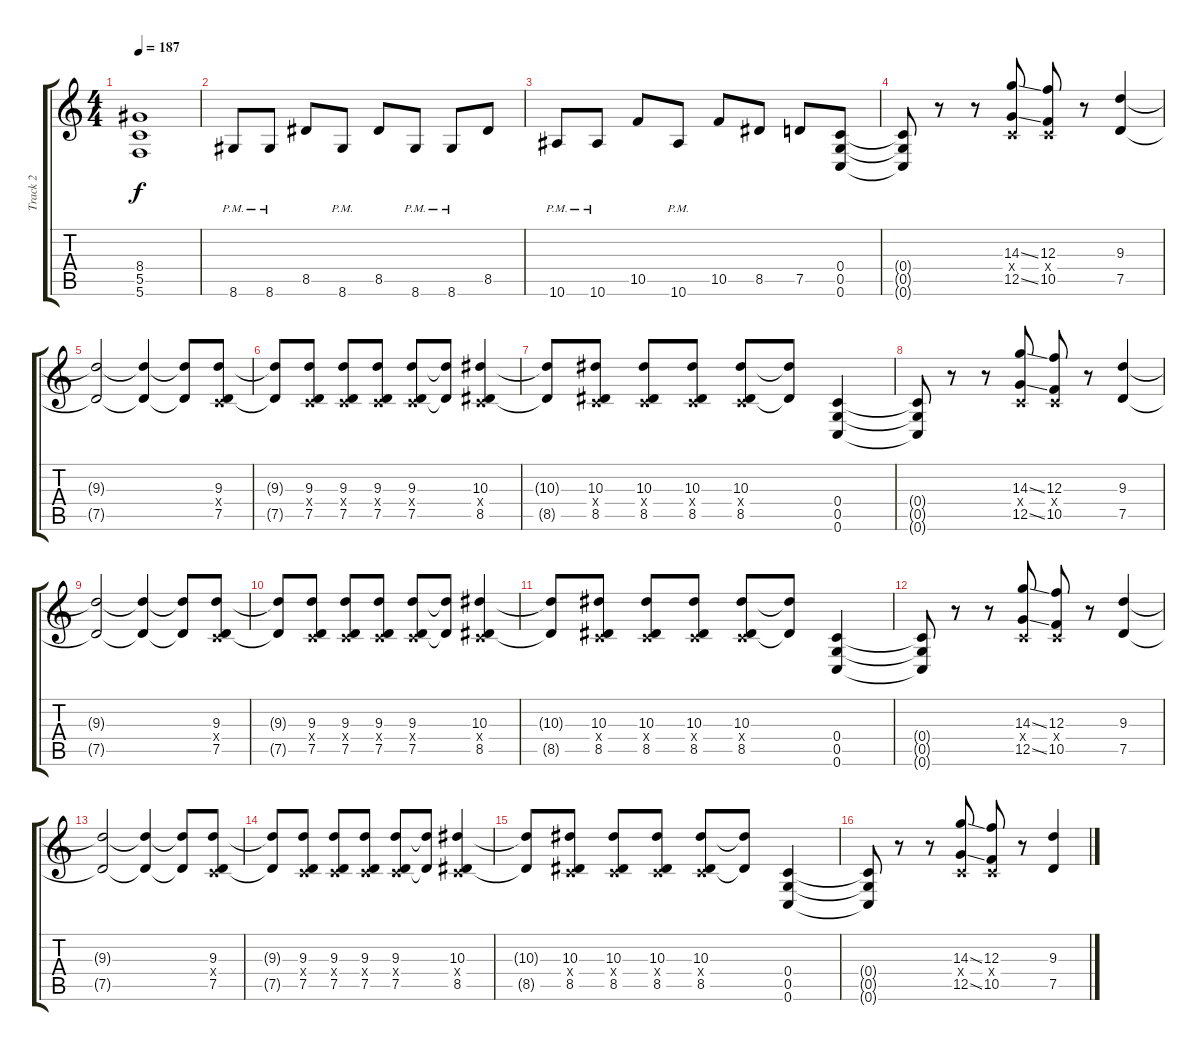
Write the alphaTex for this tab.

\track ("Track 2" "Track 2") {instrument distortionguitar}
\staff {score tabs}
\tuning (D4 A3 F3 C3 G2 C2) {hide}
\ts (4 4)
\tempo 187
\clef g2
\ks c
(8.4{t} 5.5{t} 5.6{t}).1{dy f} |
8.6{pm}.8 8.6{pm}.8 8.5.8 8.6{pm}.8 8.5.8 8.6{pm}.8 8.6{pm}.8 8.5.8 |
10.6{pm}.8 10.6{pm}.8 10.5.8 10.6{pm}.8 10.5.8 8.5.8 7.5.8 (0.4 0.5 0.6).8 |
(0.4{t} 0.5{t} 0.6{t}).8 r.8 r.8 (14.3{ss} 0.4{x} 12.5{ss}).8 (12.3 0.4{x} 10.5).8 r.8 (9.3 7.5).4 |
(9.3{t} 7.5{t}).2 (9.3{t} 7.5{t}).4 (9.3{t} 7.5{t}).8 (9.3 0.4{x} 7.5).8 |
(9.3{t} 7.5{t}).8 (9.3 0.4{x} 7.5).8 (9.3 0.4{x} 7.5).8 (9.3 0.4{x} 7.5).8 (9.3 0.4{x} 7.5).8 (9.3{t} 7.5{t}).8 (10.3 0.4{x} 8.5).4 |
(10.3{t} 8.5{t}).8 (10.3 0.4{x} 8.5).8 (10.3 0.4{x} 8.5).8 (10.3 0.4{x} 8.5).8 (10.3 0.4{x} 8.5).8 (10.3{t} 8.5{t}).8 (0.4 0.5 0.6).4 |
(0.4{t} 0.5{t} 0.6{t}).8 r.8 r.8 (14.3{ss} 0.4{x} 12.5{ss}).8 (12.3 0.4{x} 10.5).8 r.8 (9.3 7.5).4 |
(9.3{t} 7.5{t}).2 (9.3{t} 7.5{t}).4 (9.3{t} 7.5{t}).8 (9.3 0.4{x} 7.5).8 |
(9.3{t} 7.5{t}).8 (9.3 0.4{x} 7.5).8 (9.3 0.4{x} 7.5).8 (9.3 0.4{x} 7.5).8 (9.3 0.4{x} 7.5).8 (9.3{t} 7.5{t}).8 (10.3 0.4{x} 8.5).4 |
(10.3{t} 8.5{t}).8 (10.3 0.4{x} 8.5).8 (10.3 0.4{x} 8.5).8 (10.3 0.4{x} 8.5).8 (10.3 0.4{x} 8.5).8 (10.3{t} 8.5{t}).8 (0.4 0.5 0.6).4 |
(0.4{t} 0.5{t} 0.6{t}).8 r.8 r.8 (14.3{ss} 0.4{x} 12.5{ss}).8 (12.3 0.4{x} 10.5).8 r.8 (9.3 7.5).4 |
(9.3{t} 7.5{t}).2 (9.3{t} 7.5{t}).4 (9.3{t} 7.5{t}).8 (9.3 0.4{x} 7.5).8 |
(9.3{t} 7.5{t}).8 (9.3 0.4{x} 7.5).8 (9.3 0.4{x} 7.5).8 (9.3 0.4{x} 7.5).8 (9.3 0.4{x} 7.5).8 (9.3{t} 7.5{t}).8 (10.3 0.4{x} 8.5).4 |
(10.3{t} 8.5{t}).8 (10.3 0.4{x} 8.5).8 (10.3 0.4{x} 8.5).8 (10.3 0.4{x} 8.5).8 (10.3 0.4{x} 8.5).8 (10.3{t} 8.5{t}).8 (0.4 0.5 0.6).4 |
(0.4{t} 0.5{t} 0.6{t}).8 r.8 r.8 (14.3{ss} 0.4{x} 12.5{ss}).8 (12.3 0.4{x} 10.5).8 r.8 (9.3 7.5).4
